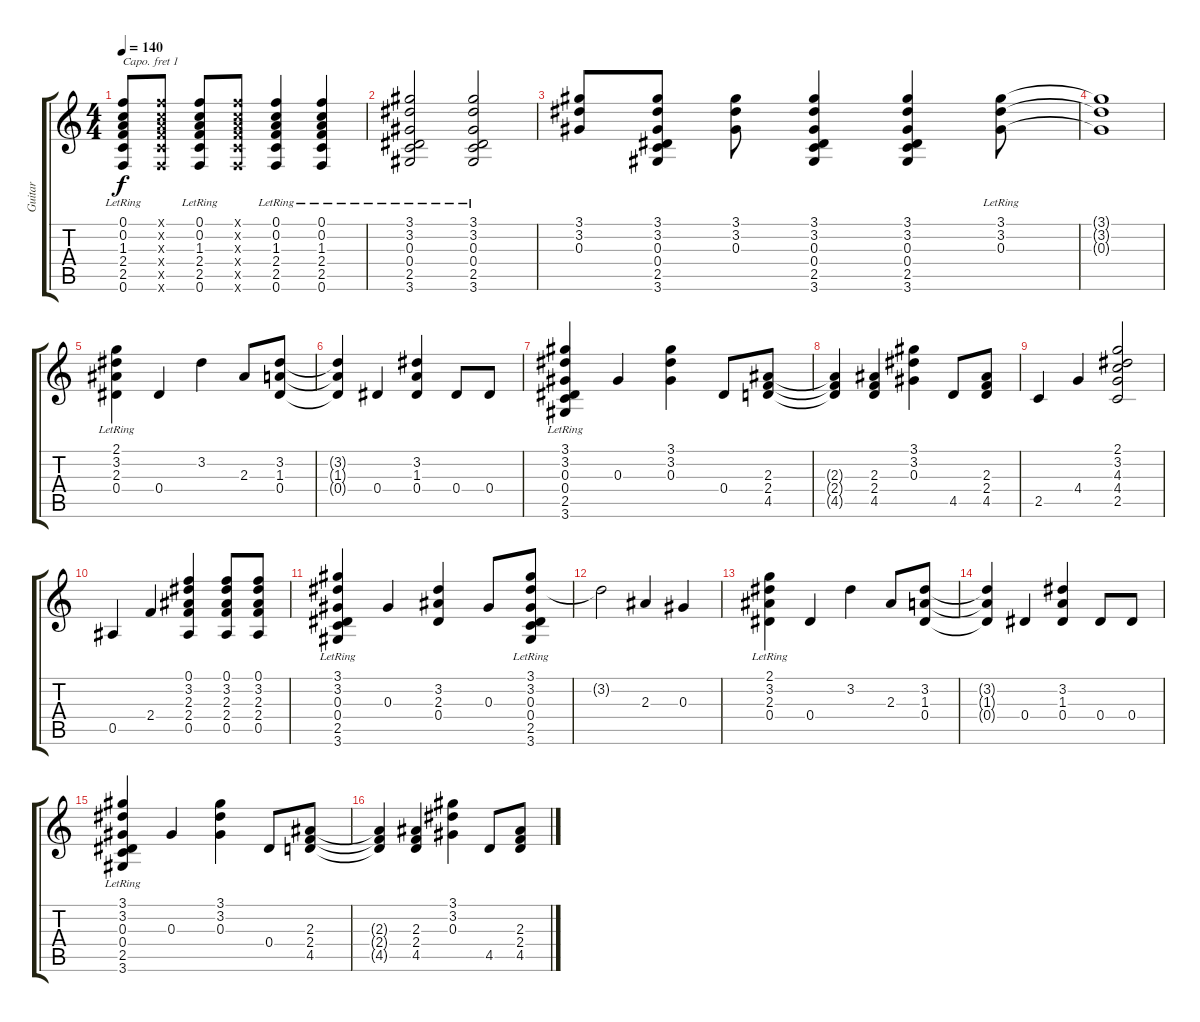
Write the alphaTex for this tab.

\track ("Guitar" "Guitar") {instrument acousticguitarsteel}
\staff {score tabs}
\capo 1
\tuning (E4 B3 G3 D3 A2 E2) {hide}
\ts (4 4)
\tempo 140
\clef g2
\ks c
(0.1{lr} 0.2 1.3 2.4 2.5 0.6).8{dy f} (0.1{x} 0.2{x} 1.3{x} 2.4{x} 2.5{x} 0.6{x}).8 (0.1{lr} 0.2 1.3 2.4 2.5 0.6).8 (0.1{x} 0.2{x} 1.3{x} 2.4{x} 2.5{x} 0.6{x}).8 (0.1{lr} 0.2 1.3 2.4 2.5 0.6).4 (0.1{lr} 0.2 1.3 2.4 2.5 0.6).4 |
(3.1 3.2 0.3{lr} 0.4 2.5 3.6).2 (3.1 3.2 0.3{lr} 0.4 2.5 3.6).2 |
(3.1 3.2 0.3).8 (3.1 3.2 0.3 0.4 2.5 3.6).8 (3.1 3.2 0.3).8 (3.1 3.2 0.3 0.4 2.5 3.6).4 (3.1 3.2 0.3 0.4 2.5 3.6).4 (3.1{lr} 3.2 0.3).8 |
(3.1{t} 3.2{t} 0.3{t}).1 |
(2.1{lr} 3.2{lr} 2.3{lr} 0.4{lr}).4 0.4.4 3.2.4 2.3.8 (3.2 1.3 0.4).8 |
(3.2{t} 1.3{t} 0.4{t}).4 0.4.4 (3.2 1.3 0.4).4 0.4.8 0.4.8 |
(3.1{lr} 3.2{lr} 0.3{lr} 0.4{lr} 2.5{lr} 3.6{lr}).4 0.3.4 (3.1 3.2 0.3).4 0.4.8 (2.3 2.4 4.5).8 |
(2.3{t} 2.4{t} 4.5{t}).4 (2.3 2.4 4.5).4 (3.1 3.2 0.3).4 4.5.8 (2.3 2.4 4.5).8 |
2.5.4 4.4.4 (2.1 3.2 4.3 4.4 2.5).2 |
0.5.4 2.4.4 (0.1 3.2 2.3 2.4 0.5).4 (0.1 3.2 2.3 2.4 0.5).8 (0.1 3.2 2.3 2.4 0.5).8 |
(3.1{lr} 3.2{lr} 0.3{lr} 0.4{lr} 2.5{lr} 3.6{lr}).4 0.3.4 (3.2 2.3 0.4).4 0.3.8 (3.1{lr} 3.2{lr} 0.3{lr} 0.4{lr} 2.5{lr} 3.6{lr}).8 |
3.2{t}.2 2.3.4 0.3.4 |
(2.1{lr} 3.2{lr} 2.3{lr} 0.4{lr}).4 0.4.4 3.2.4 2.3.8 (3.2 1.3 0.4).8 |
(3.2{t} 1.3{t} 0.4{t}).4 0.4.4 (3.2 1.3 0.4).4 0.4.8 0.4.8 |
(3.1{lr} 3.2{lr} 0.3{lr} 0.4{lr} 2.5{lr} 3.6{lr}).4 0.3.4 (3.1 3.2 0.3).4 0.4.8 (2.3 2.4 4.5).8 |
(2.3{t} 2.4{t} 4.5{t}).4 (2.3 2.4 4.5).4 (3.1 3.2 0.3).4 4.5.8 (2.3 2.4 4.5).8
